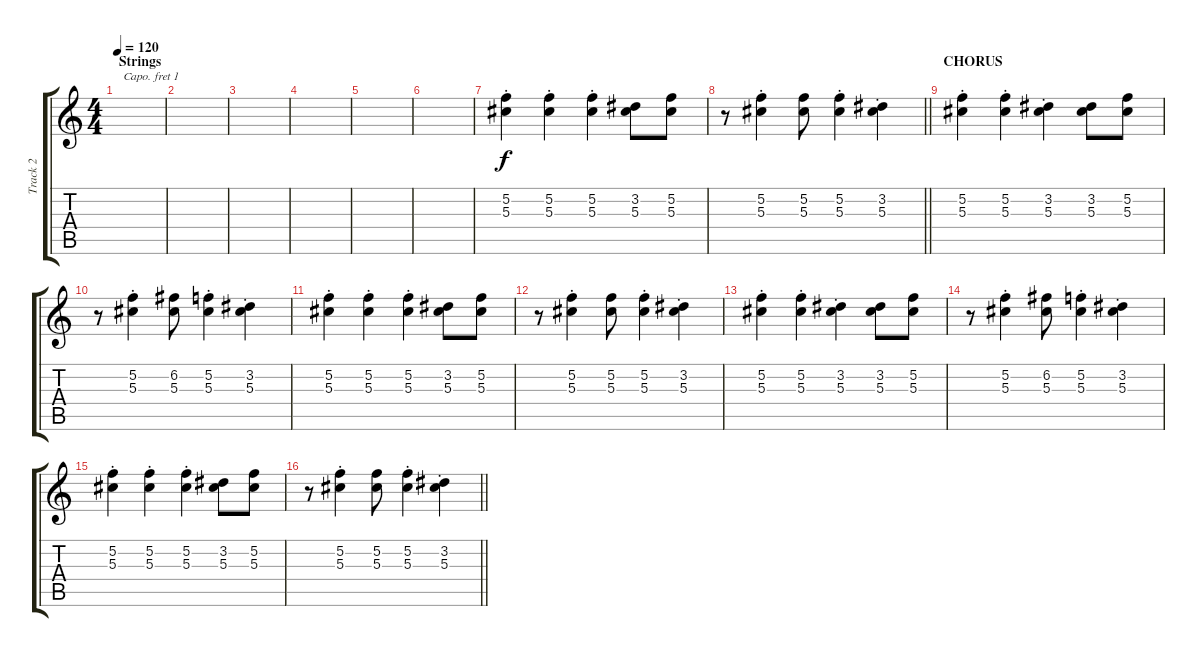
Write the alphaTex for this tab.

\track ("Track 2" "Track 2") {instrument electricguitarclean}
\staff {score tabs}
\capo 1
\tuning (E4 B3 G3 D3 A2 E2) {hide}
\ts (4 4)
\section ("" "Strings")
\tempo 120
\clef g2
\ks c
|
|
|
|
|
|
(5.2{st} 5.3{st}).4 (5.2{st} 5.3{st}).4 (5.2{st} 5.3{st}).4 (3.2 5.3).8 (5.2 5.3).8 |
\barLineRight lightlight
r.8 (5.2{st} 5.3{st}).4 (5.2 5.3).8 (5.2{st} 5.3{st}).4 (3.2{st} 5.3{st}).4 |
\section ("" "CHORUS")
(5.2{st} 5.3{st}).4 (5.2{st} 5.3{st}).4 (3.2{st} 5.3{st}).4 (3.2 5.3).8 (5.2 5.3).8 |
r.8 (5.2{st} 5.3{st}).4 (6.2 5.3).8 (5.2{st} 5.3{st}).4 (3.2{st} 5.3{st}).4 |
(5.2{st} 5.3{st}).4 (5.2{st} 5.3{st}).4 (5.2{st} 5.3{st}).4 (3.2 5.3).8 (5.2 5.3).8 |
r.8 (5.2{st} 5.3{st}).4 (5.2 5.3).8 (5.2{st} 5.3{st}).4 (3.2{st} 5.3{st}).4 |
(5.2{st} 5.3{st}).4 (5.2{st} 5.3{st}).4 (3.2{st} 5.3{st}).4 (3.2 5.3).8 (5.2 5.3).8 |
r.8 (5.2{st} 5.3{st}).4 (6.2 5.3).8 (5.2{st} 5.3{st}).4 (3.2{st} 5.3{st}).4 |
(5.2{st} 5.3{st}).4 (5.2{st} 5.3{st}).4 (5.2{st} 5.3{st}).4 (3.2 5.3).8 (5.2 5.3).8 |
\barLineRight lightlight
r.8 (5.2{st} 5.3{st}).4 (5.2 5.3).8 (5.2{st} 5.3{st}).4 (3.2{st} 5.3{st}).4
